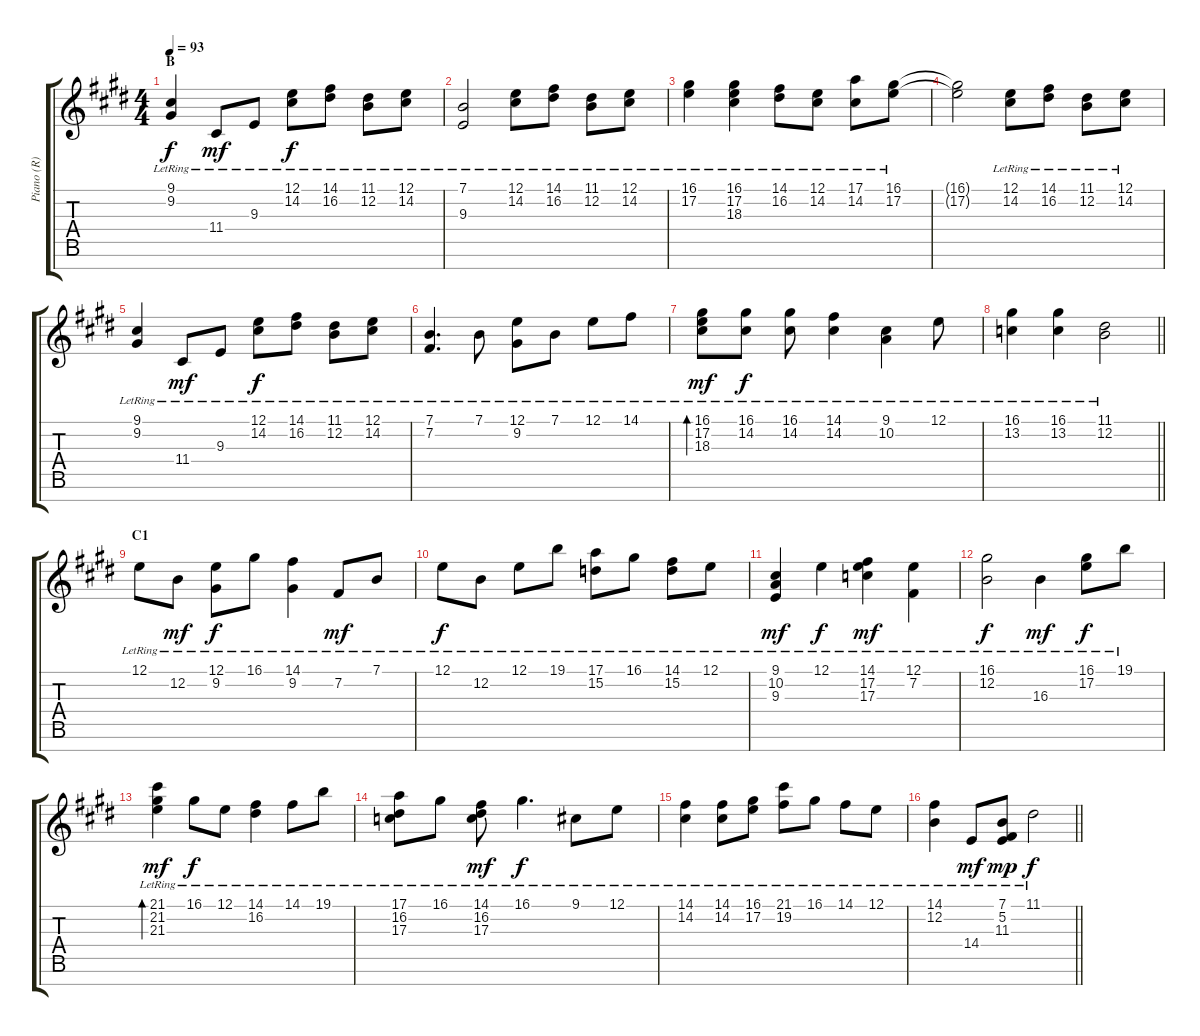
\track ("Piano (R)" "Piano (R)") {instrument acousticgrandpiano}
\staff {score tabs}
\tuning (E4 B3 G3 D3 A2 E2 B1) {hide}
\ts (4 4)
\section ("" "B")
\tempo 93
\clef g2
\ks e
(9.1{lr} 9.2{lr}).4{dy f} 11.4{lr}.8{dy mf} 9.3{lr}.8 (12.1{lr} 14.2{lr}).8{dy f} (14.1{lr} 16.2{lr}).8 (11.1{lr} 12.2{lr}).8 (12.1{lr} 14.2{lr}).8 |
(7.1{lr} 9.3{lr}).2 (12.1{lr} 14.2{lr}).8 (14.1{lr} 16.2{lr}).8 (11.1{lr} 12.2{lr}).8 (12.1{lr} 14.2{lr}).8 |
(16.1{lr} 17.2{lr}).4 (16.1{lr} 17.2{lr} 18.3{lr}).4 (14.1{lr} 16.2{lr}).8 (12.1{lr} 14.2{lr}).8 (17.1{lr} 14.2{lr}).8 (16.1{lr} 17.2{lr}).8 |
(16.1{t} 17.2{t}).2 (12.1{lr} 14.2{lr}).8 (14.1{lr} 16.2{lr}).8 (11.1{lr} 12.2{lr}).8 (12.1{lr} 14.2{lr}).8 |
(9.1{lr} 9.2{lr}).4 11.4{lr}.8{dy mf} 9.3{lr}.8 (12.1{lr} 14.2{lr}).8{dy f} (14.1{lr} 16.2{lr}).8 (11.1{lr} 12.2{lr}).8 (12.1{lr} 14.2{lr}).8 |
(7.1{lr} 7.2{lr}).4{d} 7.1{lr}.8 (12.1{lr} 9.2{lr}).8 7.1{lr}.8 12.1{lr}.8 14.1{lr}.8 |
(16.1{lr} 17.2{lr} 18.3{lr}).8{bd 60 dy mf} (16.1{lr} 14.2{lr}).8{dy f} (16.1{lr} 14.2{lr}).8 (14.1{lr} 14.2{lr}).4 (9.1{lr} 10.2{lr}).4 12.1{lr}.8 |
\barLineRight lightlight
(16.1{lr} 13.2{lr}).4 (16.1{lr} 13.2{lr}).4 (11.1{lr} 12.2{lr}).2 |
\section ("" "C1")
12.1{lr}.8 12.2{lr}.8{dy mf} (12.1{lr} 9.2{lr}).8{dy f} 16.1{lr}.8 (14.1{lr} 9.2{lr}).4 7.2{lr}.8{dy mf} 7.1{lr}.8 |
12.1{lr}.8{dy f} 12.2{lr}.8 12.1{lr}.8 19.1{lr}.8 (17.1{lr} 15.2{lr}).8 16.1{lr}.8 (14.1{lr} 15.2{lr}).8 12.1{lr}.8 |
(9.1{lr} 10.2{lr} 9.3{lr}).4{dy mf} 12.1{lr}.4{dy f} (14.1{lr} 17.2{lr} 17.3{lr}).4{dy mf} (12.1{lr} 7.2{lr}).4 |
(16.1{lr} 12.2{lr}).2{dy f} 16.3{lr}.4{dy mf} (16.1{lr} 17.2{lr}).8{dy f} 19.1{lr}.8 |
(21.1{lr} 21.2{lr} 21.3{lr}).4{bd 60 dy mf} 16.1{lr}.8{dy f} 12.1{lr}.8 (14.1{lr} 16.2{lr}).4 14.1{lr}.8 19.1{lr}.8 |
(17.1{lr} 16.2{lr} 17.3{lr}).8 16.1{lr}.8 (14.1{lr} 16.2{lr} 17.3{lr}).8{dy mf} 16.1{lr}.4{d dy f} 9.1{lr}.8 12.1{lr}.8 |
(14.1{lr} 14.2{lr}).4 (14.1{lr} 14.2{lr}).8 (16.1{lr} 17.2{lr}).8 (21.1{lr} 19.2{lr}).8 16.1{lr}.8 14.1{lr}.8 12.1{lr}.8 |
\barLineRight lightlight
(14.1{lr} 12.2{lr}).4 14.4{lr}.8{dy mf} (7.1{lr} 5.2{lr} 11.3{lr}).8{dy mp} 11.1{lr}.2{dy f}
